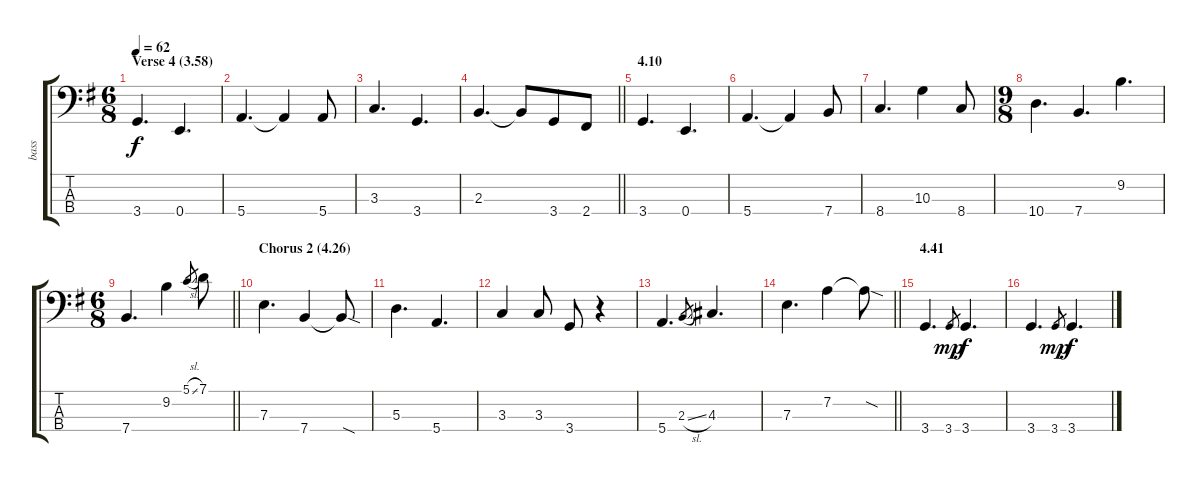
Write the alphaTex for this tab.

\track ("bass" "bass") {instrument electricbasspick}
\staff {score tabs}
\tuning (G2 D2 A1 E1) {hide}
\ts (6 8)
\section ("" "Verse 4 (3.58)")
\tempo 62
\clef f4
\ks g
3.4.4{d dy f} 0.4.4{d} |
5.4.4{d} 5.4{t}.4 5.4.8 |
3.3.4{d} 3.4.4{d} |
\barLineRight lightlight
2.3.4{d} 2.3{t}.8 3.4.8 2.4.8 |
\section ("" "4.10")
3.4.4{d} 0.4.4{d} |
5.4.4{d} 5.4{t}.4 7.4.8 |
8.4.4{d} 10.3.4 8.4.8 |
\ts (9 8)
10.4.4{d} 7.4.4{d} 9.2.4{d} |
\ts (6 8)
\barLineRight lightlight
7.4.4{d} 9.2.4 5.1{sl}.8{gr} 7.1.8 |
\section ("" "Chorus 2 (4.26)")
7.3.4{d} 7.4.4 7.4{sod t}.8 |
5.3.4{d} 5.4.4{d} |
3.3.4 3.3.8 3.4.8 r.4 |
5.4.4{d} 2.3{sl}.8{gr} 4.3.4{d} |
\barLineRight lightlight
7.3.4{d} 7.2.4 7.2{sod t}.8 |
\section ("" "4.41")
3.4.4{d} 3.4.8{gr dy mp} 3.4.4{d dy f} |
3.4.4{d} 3.4.8{gr dy mp} 3.4.4{d dy f}
